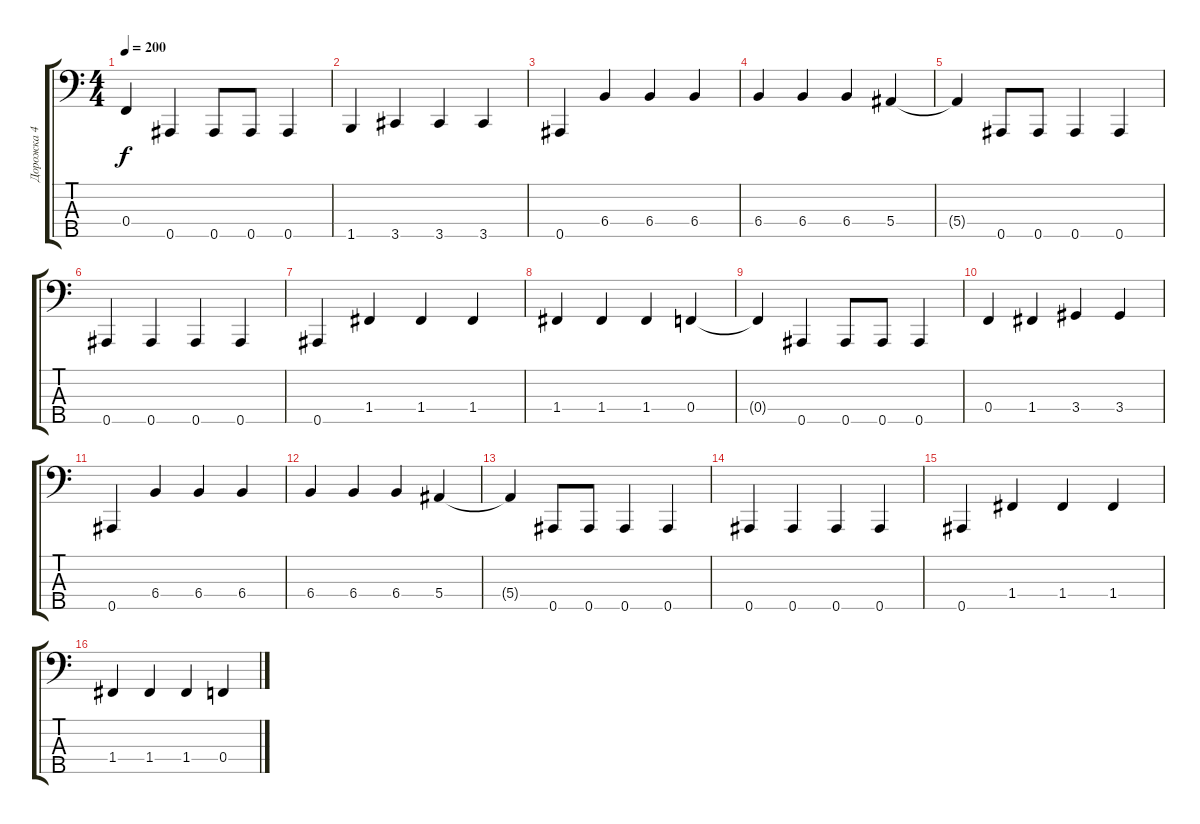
\track ("Дорожка 4" "Дорожка 4") {instrument electricbasspick}
\staff {score tabs}
\tuning (G2 Eb2 Bb1 F1 Bb0) {hide}
\ts (4 4)
\tempo 200
\clef f4
\ks c
0.4{t}.4{dy f} 0.5.4 0.5.8 0.5.8 0.5.4 |
1.5.4 3.5.4 3.5.4 3.5.4 |
0.5.4 6.4.4 6.4.4 6.4.4 |
6.4.4 6.4.4 6.4.4 5.4.4 |
5.4{t}.4 0.5.8 0.5.8 0.5.4 0.5.4 |
0.5.4 0.5.4 0.5.4 0.5.4 |
0.5.4 1.4.4 1.4.4 1.4.4 |
1.4.4 1.4.4 1.4.4 0.4.4 |
0.4{t}.4 0.5.4 0.5.8 0.5.8 0.5.4 |
0.4.4 1.4.4 3.4.4 3.4.4 |
0.5.4 6.4.4 6.4.4 6.4.4 |
6.4.4 6.4.4 6.4.4 5.4.4 |
5.4{t}.4 0.5.8 0.5.8 0.5.4 0.5.4 |
0.5.4 0.5.4 0.5.4 0.5.4 |
0.5.4 1.4.4 1.4.4 1.4.4 |
1.4.4 1.4.4 1.4.4 0.4.4
